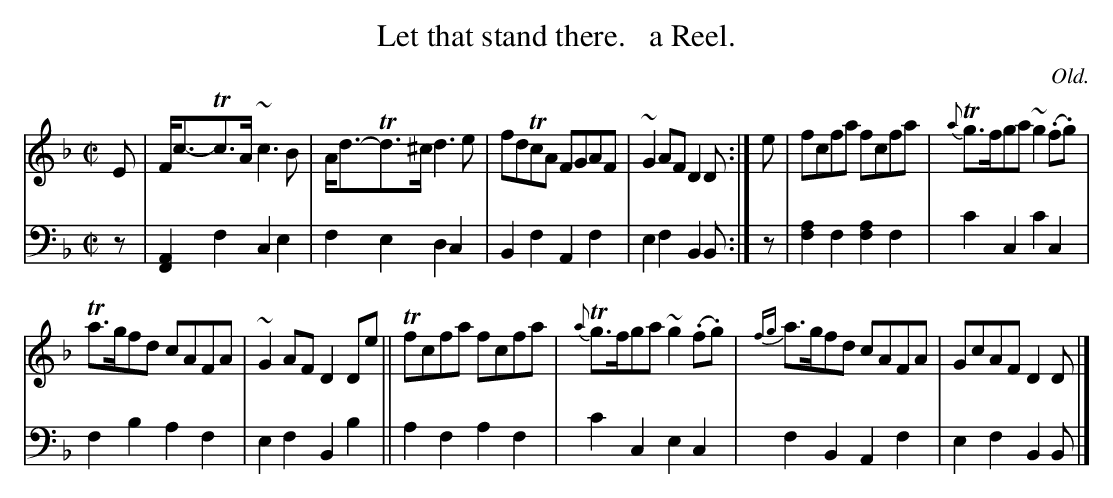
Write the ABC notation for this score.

X:1
T: Let that stand there.   a Reel.
O: Old.
M: C|
L: 1/8
K: F	% ending on Bb
V: 1 staves=2
E |\
F<c-Tc>A ~c3B | A<d-Td>^c d3e | fdTcA FGAF | ~G2AF D2D :| e | fcfa fcfa | {a}Tg>fga ~g2(.f.g) |
Ta>gfd cAFA | ~G2AF D2De || Tfcfa fcfa | {a}Tg>fga ~g2(.f.g) | {fg}a>gfd cAFA | GcAF D2D |]
V: 2 clef=bass middle=d
z | [F2A2]f2 c2e2 | f2e2 d2c2 | B2f2 A2f2 | e2f2 B2B :| z | [f2a2]f2 [f2a2]f2 | c'2c2 c'2c2 |
f2b2 a2f2 | e2f2 B2b2 || a2f2 a2f2 | c'2c2 e2c2 | f2B2 A2f2 | e2f2 B2B |]
